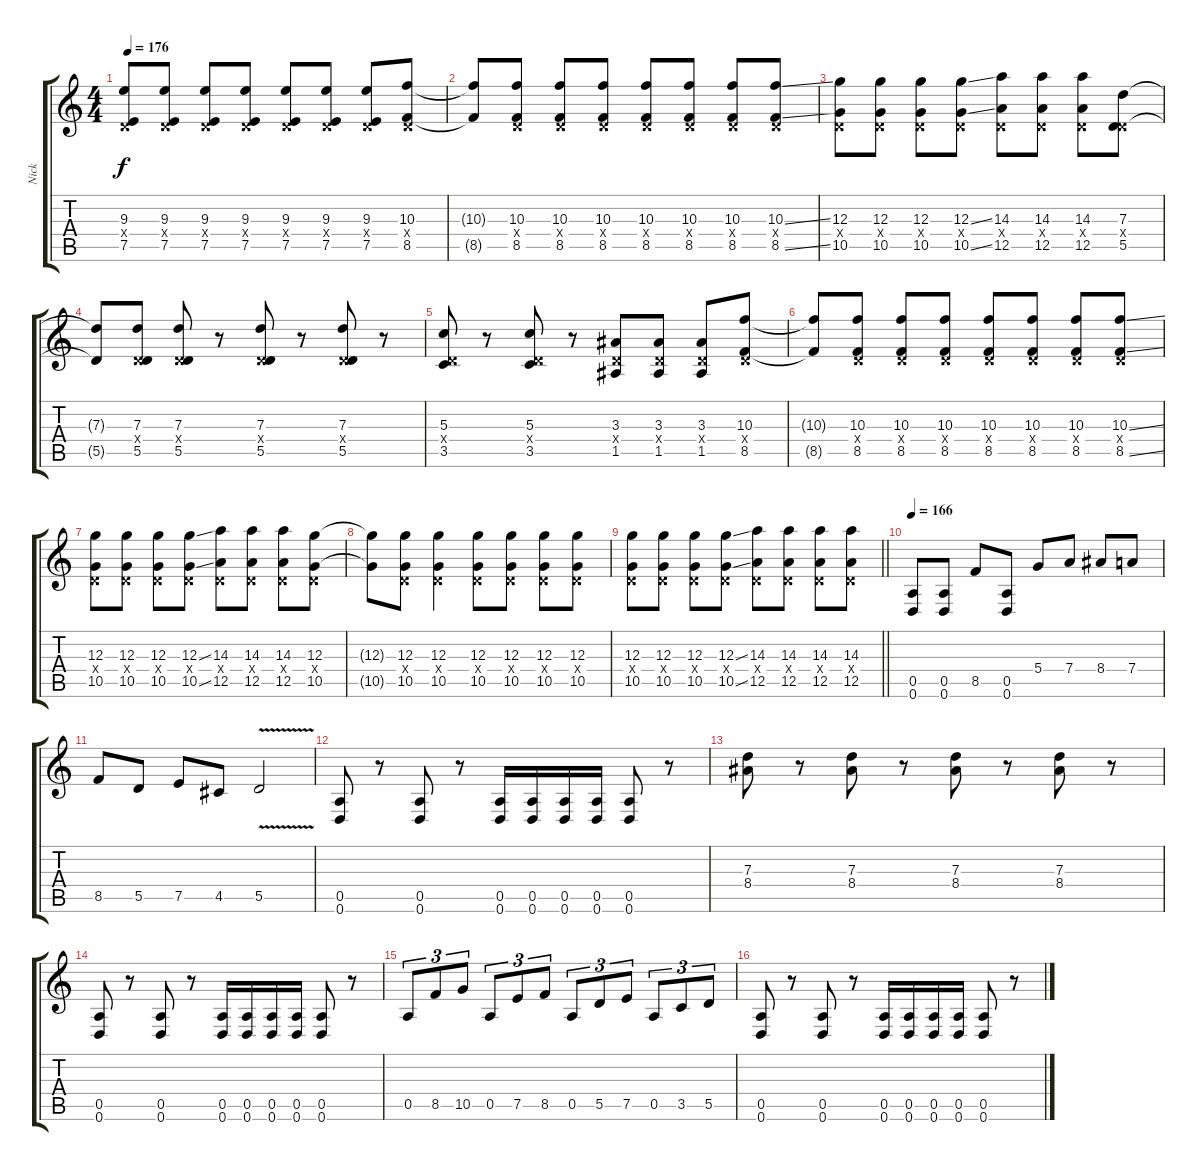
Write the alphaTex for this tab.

\track ("Nick" "Nick") {instrument overdrivenguitar}
\staff {score tabs}
\tuning (E4 B3 G3 D3 A2 D2) {hide}
\ts (4 4)
\tempo 176
\clef g2
\ks c
(9.3 0.4{x} 7.5).8{dy f} (9.3 0.4{x} 7.5).8 (9.3 0.4{x} 7.5).8 (9.3 0.4{x} 7.5).8 (9.3 0.4{x} 7.5).8 (9.3 0.4{x} 7.5).8 (9.3 0.4{x} 7.5).8 (10.3 0.4{x} 8.5).8 |
(10.3{t} 8.5{t}).8 (10.3 0.4{x} 8.5).8 (10.3 0.4{x} 8.5).8 (10.3 0.4{x} 8.5).8 (10.3 0.4{x} 8.5).8 (10.3 0.4{x} 8.5).8 (10.3 0.4{x} 8.5).8 (10.3{ss} 0.4{x} 8.5{ss}).8 |
(12.3 0.4{x} 10.5).8 (12.3 0.4{x} 10.5).8 (12.3 0.4{x} 10.5).8 (12.3{ss} 0.4{x} 10.5{ss}).8 (14.3 0.4{x} 12.5).8 (14.3 0.4{x} 12.5).8 (14.3 0.4{x} 12.5).8 (7.3 0.4{x} 5.5).8 |
(7.3{t} 5.5{t}).8 (7.3 0.4{x} 5.5).8 (7.3 0.4{x} 5.5).8 r.8 (7.3 0.4{x} 5.5).8 r.8 (7.3 0.4{x} 5.5).8 r.8 |
(5.3 0.4{x} 3.5).8 r.8 (5.3 0.4{x} 3.5).8 r.8 (3.3 0.4{x} 1.5).8 (3.3 0.4{x} 1.5).8 (3.3 0.4{x} 1.5).8 (10.3 0.4{x} 8.5).8 |
(10.3{t} 8.5{t}).8 (10.3 0.4{x} 8.5).8 (10.3 0.4{x} 8.5).8 (10.3 0.4{x} 8.5).8 (10.3 0.4{x} 8.5).8 (10.3 0.4{x} 8.5).8 (10.3 0.4{x} 8.5).8 (10.3{ss} 0.4{x} 8.5{ss}).8 |
(12.3 0.4{x} 10.5).8 (12.3 0.4{x} 10.5).8 (12.3 0.4{x} 10.5).8 (12.3{ss} 0.4{x} 10.5{ss}).8 (14.3 0.4{x} 12.5).8 (14.3 0.4{x} 12.5).8 (14.3 0.4{x} 12.5).8 (12.3 0.4{x} 10.5).8 |
(12.3{t} 10.5{t}).8 (12.3 0.4{x} 10.5).8 (12.3 0.4{x} 10.5).4 (12.3 0.4{x} 10.5).8 (12.3 0.4{x} 10.5).8 (12.3 0.4{x} 10.5).8 (12.3 0.4{x} 10.5).8 |
\barLineRight lightlight
(12.3 0.4{x} 10.5).8 (12.3 0.4{x} 10.5).8 (12.3 0.4{x} 10.5).8 (12.3{ss} 0.4{x} 10.5{ss}).8 (14.3 0.4{x} 12.5).8 (14.3 0.4{x} 12.5).8 (14.3 0.4{x} 12.5).8 (14.3 0.4{x} 12.5).8 |
\tempo 166
(0.5 0.6).8 (0.5 0.6).8 8.5.8 (0.5 0.6).8 5.4.8 7.4.8 8.4.8 7.4.8 |
8.5.8 5.5.8 7.5.8 4.5.8 5.5{v}.2 |
(0.5 0.6).8 r.8 (0.5 0.6).8 r.8 (0.5 0.6).16 (0.5 0.6).16 (0.5 0.6).16 (0.5 0.6).16 (0.5 0.6).8 r.8 |
(7.3 8.4).8 r.8 (7.3 8.4).8 r.8 (7.3 8.4).8 r.8 (7.3 8.4).8 r.8 |
(0.5 0.6).8 r.8 (0.5 0.6).8 r.8 (0.5 0.6).16 (0.5 0.6).16 (0.5 0.6).16 (0.5 0.6).16 (0.5 0.6).8 r.8 |
0.5.8{tu (3 2)} 8.5.8{tu (3 2)} 10.5.8{tu (3 2)} 0.5.8{tu (3 2)} 7.5.8{tu (3 2)} 8.5.8{tu (3 2)} 0.5.8{tu (3 2)} 5.5.8{tu (3 2)} 7.5.8{tu (3 2)} 0.5.8{tu (3 2)} 3.5.8{tu (3 2)} 5.5.8{tu (3 2)} |
(0.5 0.6).8 r.8 (0.5 0.6).8 r.8 (0.5 0.6).16 (0.5 0.6).16 (0.5 0.6).16 (0.5 0.6).16 (0.5 0.6).8 r.8
